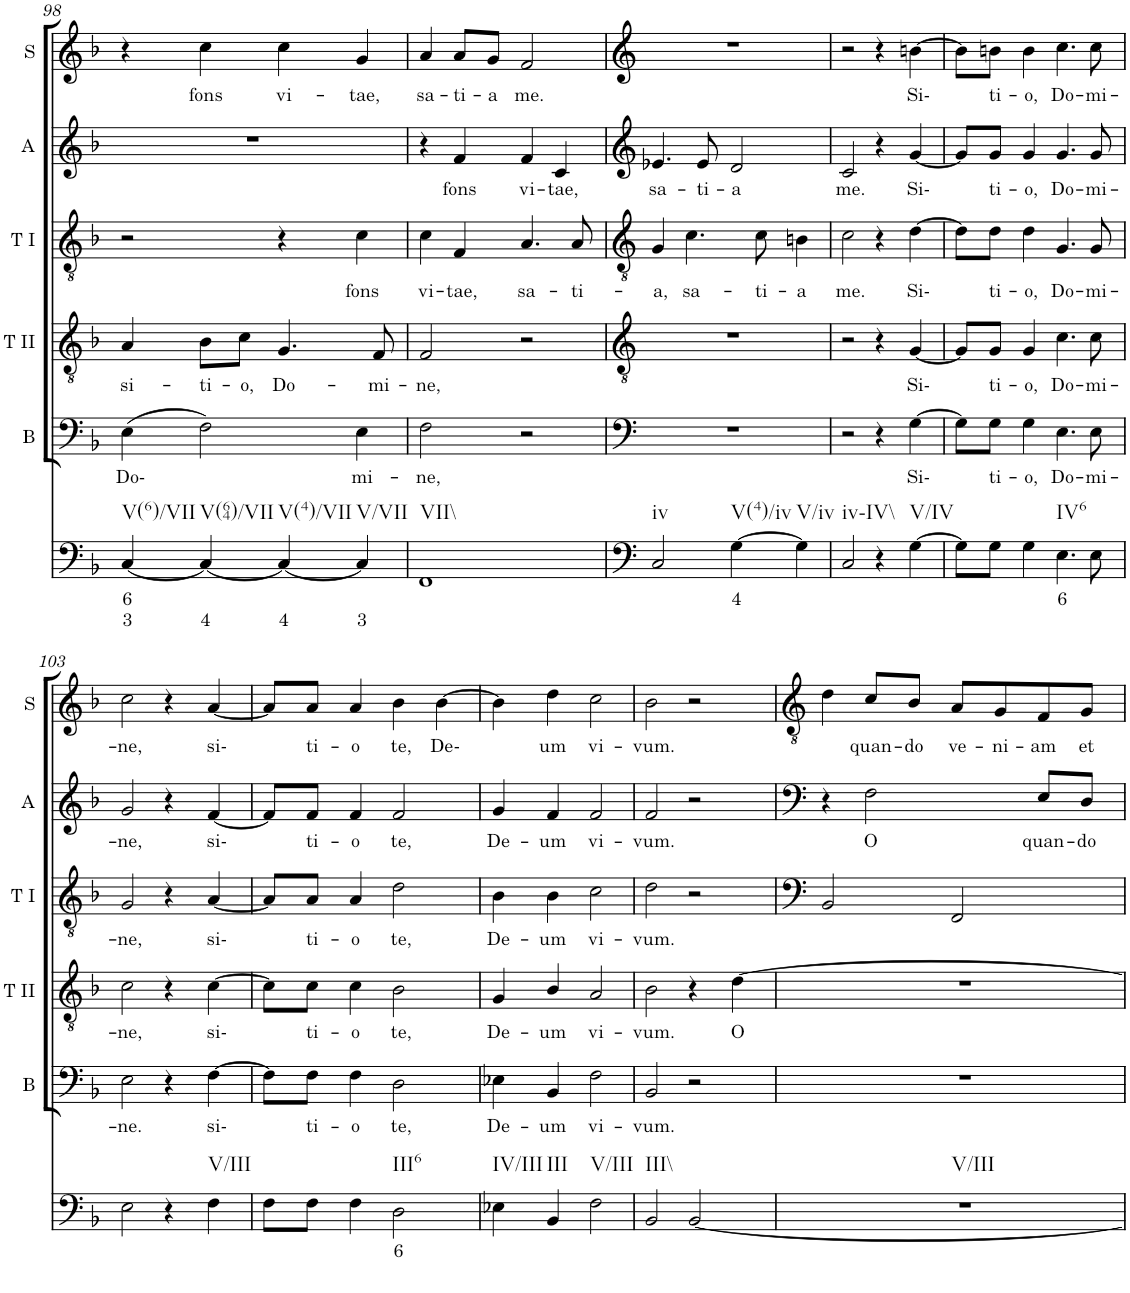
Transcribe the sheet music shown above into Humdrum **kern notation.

**kern	**text	**text	**kern	**text	**kern	**text	**kern	**text	**kern	**text	**kern	**text
*part6	*part6	*part6	*part5	*part5	*part4	*part4	*part3	*part3	*part2	*part2	*part1	*part1
*staff6	*staff6	*staff6	*staff5	*staff5	*staff4	*staff4	*staff3	*staff3	*staff2	*staff2	*staff1	*staff1
*I"Continuo	*	*	*I"Bass	*	*I"Tenor II	*	*I"Tenor I	*	*I"Alto	*	*I"Soprano	*
*	*	*	*I'B	*	*I'T II	*	*I'T I	*	*I'A	*	*I'S	*
!!LO:PB:g=z
*clefF4	*	*	*clefF4	*	*clefF4	*	*clefF4	*	*clefF4	*	*clefF4	*
*k[b-]	*	*	*k[b-]	*	*k[b-]	*	*k[b-]	*	*k[b-]	*	*k[b-]	*
*	*	*	*	*	*	*	*	*	*M4/4	*	*M4/4	*
=98	=98	=98	=98	=98	=98	=98	=98	=98	=98	=98	=98	=98
!LO:TX:b:t=V(6)/VII	!	!	!	!	!	!	!	!	!	!	!	!
!	!LO:LY:b	!LO:LY:b	!	!LO:LY:b	!	!LO:LY:b	!	!	!	!	!	!
[4C/	6	3	(4E\	Do-	4A/	si-	2r	.	1r	.	4r	.
!LO:TX:b:t=V(64)/VII	!	!	!	!	!	!	!	!	!	!	!	!
!	!	!LO:LY:b	!	!	!	!LO:LY:b	!	!	!	!	!	!LO:LY:b
4C/_	.	4	2F\)	.	8B-\L	ti-	.	.	.	.	4cc\	fons
!	!	!	!	!	!	!LO:LY:b	!	!	!	!	!	!
.	.	.	.	.	8c\J	o,	.	.	.	.	.	.
!LO:TX:b:t=V(4)/VII	!	!	!	!	!	!	!	!	!	!	!	!
!	!	!LO:LY:b	!	!	!	!LO:LY:b	!	!	!	!	!	!LO:LY:b
4C/_	.	4	.	.	4.G/	Do-	4r	.	.	.	4cc\	vi-
!LO:TX:b:t=V/VII	!	!	!	!	!	!	!	!	!	!	!	!
!	!	!LO:LY:b	!	!LO:LY:b	!	!	!	!LO:LY:b	!	!	!	!LO:LY:b
4C/]	.	3	4E\	mi-	.	.	4c\	fons	.	.	4g/	tae,
!	!	!	!	!	!	!LO:LY:b	!	!	!	!	!	!
.	.	.	.	.	8F/	mi-	.	.	.	.	.	.
=99	=99	=99	=99	=99	=99	=99	=99	=99	=99	=99	=99	=99
!LO:TX:b:t=VII\\	!	!	!	!	!	!	!	!	!	!	!	!
!	!	!	!	!LO:LY:b	!	!LO:LY:b	!	!LO:LY:b	!	!	!	!LO:LY:b
1FF	.	.	2F\	ne,	2F/	ne,	4c\	vi-	4r	.	4a/	sa-
!	!	!	!	!	!	!	!	!LO:LY:b	!	!LO:LY:b	!	!LO:LY:b
.	.	.	.	.	.	.	4F/	tae,	4f/	fons	8a/L	ti-
!	!	!	!	!	!	!	!	!	!	!	!	!LO:LY:b
.	.	.	.	.	.	.	.	.	.	.	8g/J	a
!	!	!	!	!	!	!	!	!LO:LY:b	!	!LO:LY:b	!	!LO:LY:b
.	.	.	2r	.	2r	.	4.A/	sa-	4f/	vi-	2f/	me.
!	!	!	!	!	!	!	!	!	!	!LO:LY:b	!	!
.	.	.	.	.	.	.	.	.	4c/	tae,	.	.
!	!	!	!	!	!	!	!	!LO:LY:b	!	!	!	!
.	.	.	.	.	.	.	8A/	ti-	.	.	.	.
=100	=100	=100	=100	=100	=100	=100	=100	=100	=100	=100	=100	=100
!LO:TX:b:t=iv	!	!	!	!	!	!	!	!	!	!	!	!
!	!	!	!	!	!	!	!	!LO:LY:b	!	!LO:LY:b	!	!
2C/	.	.	1r	.	1r	.	4G/	a,	4.e-X/	sa-	1r	.
!	!	!	!	!	!	!	!	!LO:LY:b	!	!	!	!
.	.	.	.	.	.	.	4.c\	sa-	.	.	.	.
!	!	!	!	!	!	!	!	!	!	!LO:LY:b	!	!
.	.	.	.	.	.	.	.	.	8e-/	ti-	.	.
!LO:TX:b:t=V(4)/iv	!	!	!	!	!	!	!	!	!	!	!	!
!	!LO:LY:b	!	!	!	!	!	!	!	!	!LO:LY:b	!	!
[4G\	4	.	.	.	.	.	.	.	2d/	a	.	.
!	!	!	!	!	!	!	!	!LO:LY:b	!	!	!	!
.	.	.	.	.	.	.	8c\	ti-	.	.	.	.
!LO:TX:b:t=V/iv	!	!	!	!	!	!	!	!	!	!	!	!
!	!	!	!	!	!	!	!	!LO:LY:b	!	!	!	!
4G\]	.	.	.	.	.	.	4Bn\	a	.	.	.	.
=101	=101	=101	=101	=101	=101	=101	=101	=101	=101	=101	=101	=101
!LO:TX:b:t=iv\\-IV\\	!	!	!	!	!	!	!	!	!	!	!	!
!	!	!	!	!	!	!	!	!LO:LY:b	!	!LO:LY:b	!	!
2C/	.	.	2r	.	2r	.	2c\	me.	2c/	me.	2r	.
4r	.	.	4r	.	4r	.	4r	.	4r	.	4r	.
!LO:TX:b:t=V/IV	!	!	!	!	!	!	!	!	!	!	!	!
!	!	!	!	!LO:LY:b	!	!LO:LY:b	!	!LO:LY:b	!	!LO:LY:b	!	!LO:LY:b
[4G\	.	.	[4G\	Si-	[4G/	Si-	[4d\	Si-	[4g/	Si-	[4bn\	Si-
=102	=102	=102	=102	=102	=102	=102	=102	=102	=102	=102	=102	=102
8G\L]	.	.	8G\L]	.	8G/L]	.	8d\L]	.	8g/L]	.	8b\L]	.
!	!	!	!	!LO:LY:b	!	!LO:LY:b	!	!LO:LY:b	!	!LO:LY:b	!	!LO:LY:b
8G\J	.	.	8G\J	ti-	8G/J	ti-	8d\J	ti-	8g/J	ti-	8bn\J	ti-
!	!	!	!	!LO:LY:b	!	!LO:LY:b	!	!LO:LY:b	!	!LO:LY:b	!	!LO:LY:b
4G\	.	.	4G\	o,	4G/	o,	4d\	o,	4g/	o,	4b\	o,
!LO:TX:b:t=IV6	!	!	!	!	!	!	!	!	!	!	!	!
!	!LO:LY:b	!	!	!LO:LY:b	!	!LO:LY:b	!	!LO:LY:b	!	!LO:LY:b	!	!LO:LY:b
4.E\	6	.	4.E\	Do-	4.c\	Do-	4.G/	Do-	4.g/	Do-	4.cc\	Do-
!	!	!	!	!LO:LY:b	!	!LO:LY:b	!	!LO:LY:b	!	!LO:LY:b	!	!LO:LY:b
8E\	.	.	8E\	mi-	8c\	mi-	8G/	mi-	8g/	mi-	8cc\	mi-
!!LO:LB:g=z
=103	=103	=103	=103	=103	=103	=103	=103	=103	=103	=103	=103	=103
!	!	!	!	!LO:LY:b	!	!LO:LY:b	!	!LO:LY:b	!	!LO:LY:b	!	!LO:LY:b
2E\	.	.	2E\	ne.	2c\	ne,	2G/	ne,	2g/	ne,	2cc\	ne,
4r	.	.	4r	.	4r	.	4r	.	4r	.	4r	.
!LO:TX:b:t=V/III	!	!	!	!	!	!	!	!	!	!	!	!
!	!	!	!	!LO:LY:b	!	!LO:LY:b	!	!LO:LY:b	!	!LO:LY:b	!	!LO:LY:b
4F\	.	.	[4F\	si-	[4c\	si-	[4A/	si-	[4f/	si-	[4a/	si-
=104	=104	=104	=104	=104	=104	=104	=104	=104	=104	=104	=104	=104
8F\L	.	.	8F\L]	.	8c\L]	.	8A/L]	.	8f/L]	.	8a/L]	.
!	!	!	!	!LO:LY:b	!	!LO:LY:b	!	!LO:LY:b	!	!LO:LY:b	!	!LO:LY:b
8F\J	.	.	8F\J	ti-	8c\J	ti-	8A/J	ti-	8f/J	ti-	8a/J	ti-
!	!	!	!	!LO:LY:b	!	!LO:LY:b	!	!LO:LY:b	!	!LO:LY:b	!	!LO:LY:b
4F\	.	.	4F\	o	4c\	o	4A/	o	4f/	o	4a/	o
!LO:TX:b:t=III6	!	!	!	!	!	!	!	!	!	!	!	!
!	!LO:LY:b	!	!	!LO:LY:b	!	!LO:LY:b	!	!LO:LY:b	!	!LO:LY:b	!	!LO:LY:b
2D\	6	.	2D\	te,	2B-\	te,	2d\	te,	2f/	te,	4b-\	te,
!	!	!	!	!	!	!	!	!	!	!	!	!LO:LY:b
.	.	.	.	.	.	.	.	.	.	.	[4b-\	De-
=105	=105	=105	=105	=105	=105	=105	=105	=105	=105	=105	=105	=105
!LO:TX:b:t=IV/III	!	!	!	!	!	!	!	!	!	!	!	!
!	!	!	!	!LO:LY:b	!	!LO:LY:b	!	!LO:LY:b	!	!LO:LY:b	!	!
4E-X\	.	.	4E-X\	De-	4G/	De-	4B-\	De-	4g/	De-	4b-\]	.
!LO:TX:b:t=III	!	!	!	!	!	!	!	!	!	!	!	!
!	!	!	!	!LO:LY:b	!	!LO:LY:b	!	!LO:LY:b	!	!LO:LY:b	!	!LO:LY:b
4BB-/	.	.	4BB-/	um	4B-/	um	4B-\	um	4f/	um	4dd\	um
!LO:TX:b:t=V/III	!	!	!	!	!	!	!	!	!	!	!	!
!	!	!	!	!LO:LY:b	!	!LO:LY:b	!	!LO:LY:b	!	!LO:LY:b	!	!LO:LY:b
2F\	.	.	2F\	vi-	2A/	vi-	2c\	vi-	2f/	vi-	2cc\	vi-
=106	=106	=106	=106	=106	=106	=106	=106	=106	=106	=106	=106	=106
!LO:TX:b:t=III\\	!	!	!	!	!	!	!	!	!	!	!	!
!	!	!	!	!LO:LY:b	!	!LO:LY:b	!	!LO:LY:b	!	!LO:LY:b	!	!LO:LY:b
2BB-/	.	.	2BB-/	vum.	2B-\	vum.	2d\	vum.	2f/	vum.	2b-\	vum.
[2BB-/	.	.	2r	.	4r	.	2r	.	2r	.	2r	.
!	!	!	!	!	!	!LO:LY:b	!	!	!	!	!	!
.	.	.	.	.	[4d\	O	.	.	.	.	.	.
=107	=107	=107	=107	=107	=107	=107	=107	=107	=107	=107	=107	=107
!LO:TX:b:t=V/III	!	!	!	!	!	!	!	!	!	!	!	!
1r	.	.	1r	.	1r	.	2BB-/	.	4r	.	4d\	.
!	!	!	!	!	!	!	!	!	!	!LO:LY:b	!	!LO:LY:b
.	.	.	.	.	.	.	.	.	2F\	O	8c/L	quan-
!	!	!	!	!	!	!	!	!	!	!	!	!LO:LY:b
.	.	.	.	.	.	.	.	.	.	.	8B-/J	do
!	!	!	!	!	!	!	!	!	!	!	!	!LO:LY:b
.	.	.	.	.	.	.	2FF/	.	.	.	8A/L	ve-
!	!	!	!	!	!	!	!	!	!	!	!	!LO:LY:b
.	.	.	.	.	.	.	.	.	.	.	8G/	ni-
!	!	!	!	!	!	!	!	!	!	!LO:LY:b	!	!LO:LY:b
.	.	.	.	.	.	.	.	.	8E/L	quan-	8F/	am
!	!	!	!	!	!	!	!	!	!	!LO:LY:b	!	!LO:LY:b
.	.	.	.	.	.	.	.	.	8D/J	do	8G/J	et
=	=	=	=	=	=	=	=	=	=	=	=	=
*-	*-	*-	*-	*-	*-	*-	*-	*-	*-	*-	*-	*-
